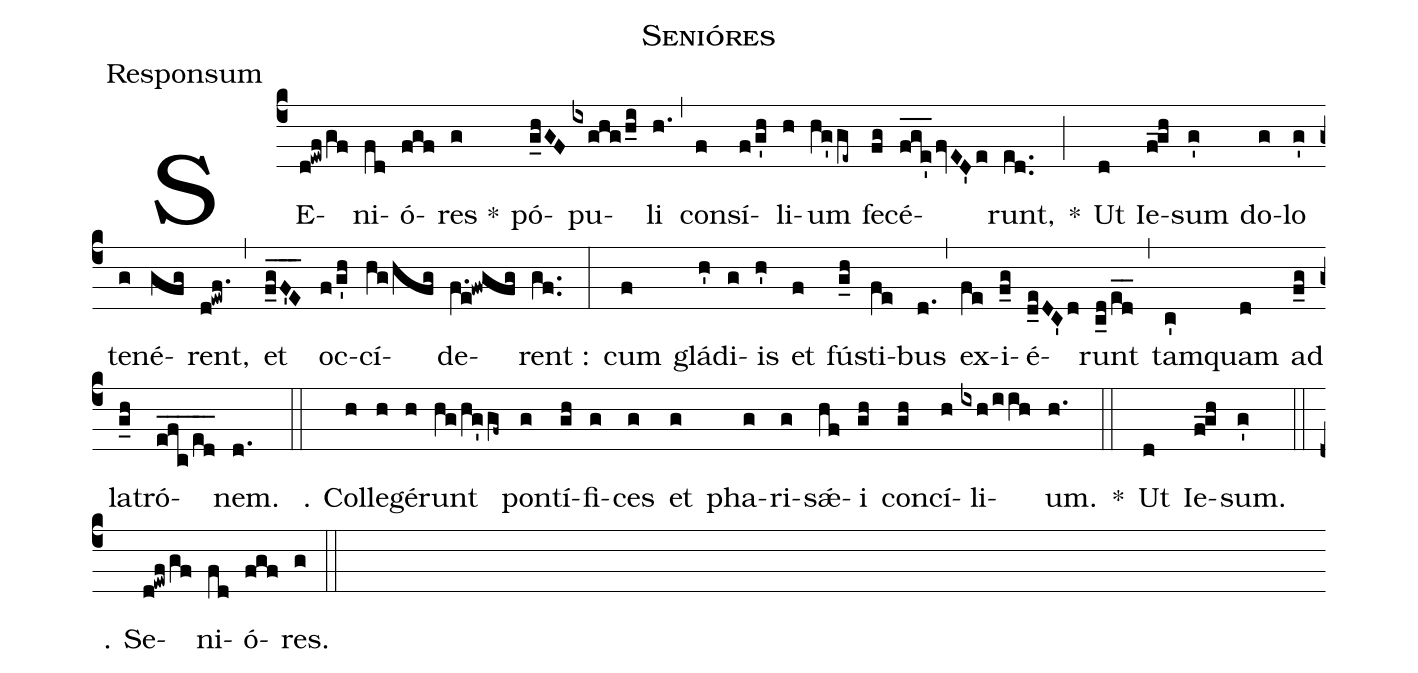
name:Senióres;
office-part:Responsum;
%%
(c4) SE(d!ewf/gf)ni(fd)ó(fgf)res *(g) pó(g_hGF)pu(ixghg/h_i)li(h.) (,)
con(f)sí(f/g'h)li(h)um(hg'ge~) fe(fg)cé(fge'___fvED'e)runt,(ed..) *(;)
Ut(d) Ie(f_!gh)sum(g') do(g)lo(g') te(g)né(gfg)rent,(d!ewf.) (,)
et(f_g_F'_E_) oc(f/g'h)cí(hg/hfg)de(f.e!fwgfg)rent :(gf..) (:)
cum(f) glá(h')di(g)is(h') et(f) fú(g_h)sti(fe)bus(d.) (,)
ex(fe)i(f_g)é(d_eDC'd)runt(c_d/ed__) (,)
tam(c')quam(d) ad(f_g) la(g_h)tró(efc___/ed__)nem.(d.) (::)

℣. Col(h)le(h)gé(h)runt(hg/hg'gf~) pon(g)tí(gh)fi(g)ces(g) et(g) pha(g)ri(g)sǽ(hf)i(gh) con(gh)cí(h)li(ixh/iih)um.(h.) *(::)

Ut(d) Ie(f_!gh)sum.(g') (::)
℟. Se(d!ewf/gf)ni(fd)ó(fgf)res.(g) (::)
